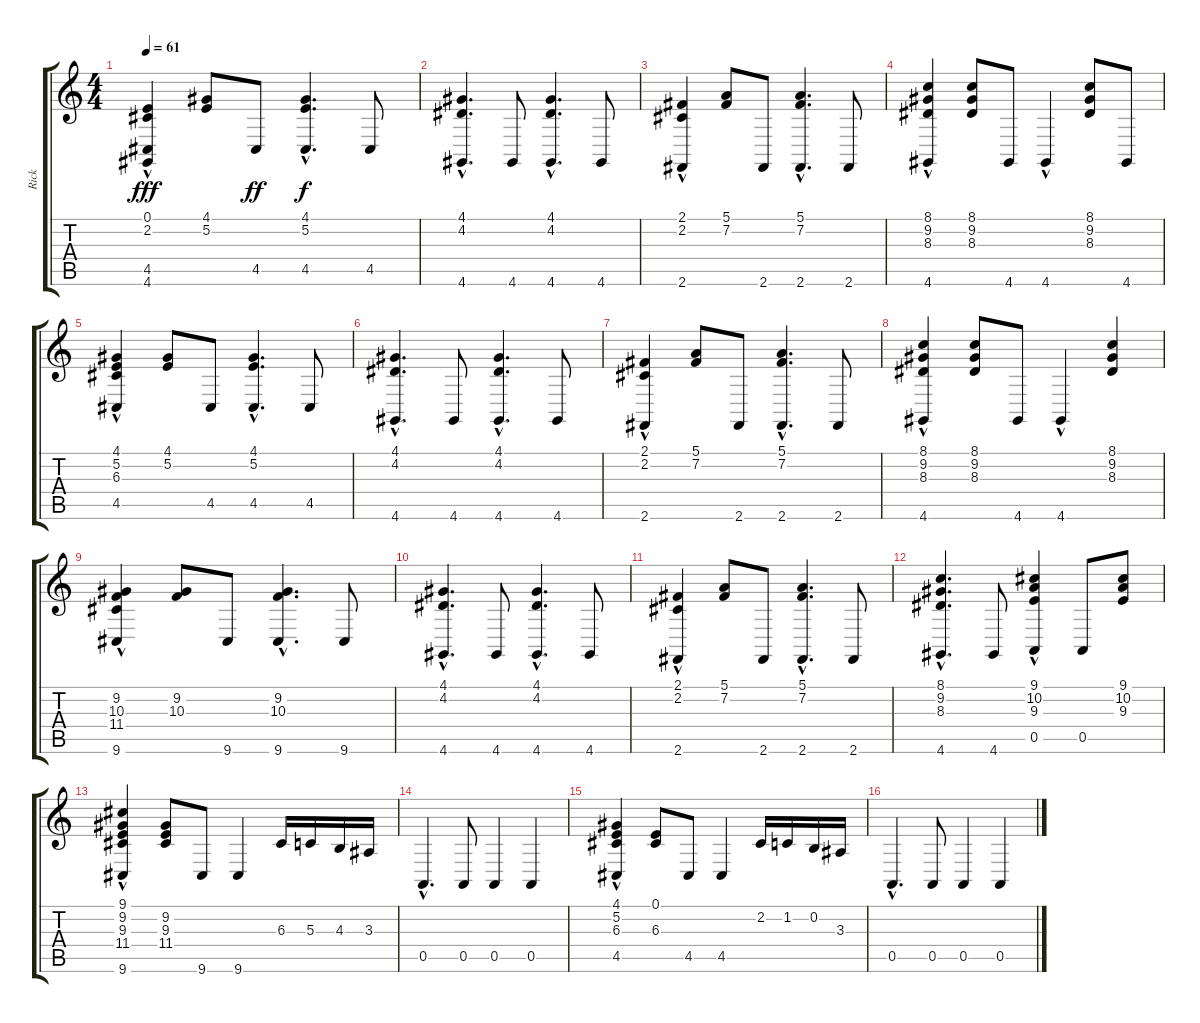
\track ("Rick" "Rick") {instrument drawbarorgan}
\staff {score tabs}
\tuning (E4 B3 G3 D3 A2 E2) {hide}
\ts (4 4)
\tempo 61
\clef g2
\ks c
(0.1 2.2 4.5{hac} 4.6{hac}).4{dy fff volume 11 instrument drawbarorgan} (4.1 5.2).8 4.5.8{dy ff} (4.1 5.2 4.5{hac}).4{d dy f} 4.5.8 |
(4.1 4.2 4.6{hac}).4{d} 4.6.8 (4.1 4.2 4.6{hac}).4{d} 4.6.8 |
(2.1 2.2 2.6{hac}).4 (5.1 7.2).8 2.6.8 (5.1 7.2 2.6{hac}).4{d} 2.6.8 |
(8.1 9.2 8.3 4.6{hac}).4 (8.1 9.2 8.3).8 4.6.8 4.6{hac}.4 (8.1 9.2 8.3).8 4.6.8 |
(4.1 5.2 6.3 4.5{hac}).4 (4.1 5.2).8 4.5.8 (4.1 5.2 4.5{hac}).4{d} 4.5.8 |
(4.1 4.2 4.6{hac}).4{d} 4.6.8 (4.1 4.2 4.6{hac}).4{d} 4.6.8 |
(2.1 2.2 2.6{hac}).4 (5.1 7.2).8 2.6.8 (5.1 7.2 2.6{hac}).4{d} 2.6.8 |
(8.1 9.2 8.3 4.6{hac}).4 (8.1 9.2 8.3).8 4.6.8 4.6{hac}.4 (8.1 9.2 8.3).4 |
(9.2 10.3 11.4 9.6{hac}).4 (9.2 10.3).8 9.6.8 (9.2 10.3 9.6{hac}).4{d} 9.6.8 |
(4.1 4.2 4.6{hac}).4{d} 4.6.8 (4.1 4.2 4.6{hac}).4{d} 4.6.8 |
(2.1 2.2 2.6{hac}).4 (5.1 7.2).8 2.6.8 (5.1 7.2 2.6{hac}).4{d} 2.6.8 |
(8.1 9.2 8.3 4.6{hac}).4{d} 4.6.8 (9.1{hac} 10.2{hac} 9.3{hac} 0.5).4 0.5.8 (9.1 10.2 9.3).8 |
(9.1 9.2 9.3 11.4 9.6{hac}).4 (9.2 9.3 11.4).8 9.6.8 9.6.4 6.3.16 5.3.16 4.3.16 3.3.16 |
0.5{hac}.4{d} 0.5.8 0.5.4 0.5.4 |
(4.1 5.2 6.3 4.5{hac}).4 (0.1 6.3).8 4.5.8 4.5.4 2.2.16 1.2.16 0.2.16 3.3.16 |
0.5{hac}.4{d} 0.5.8 0.5.4 0.5.4
